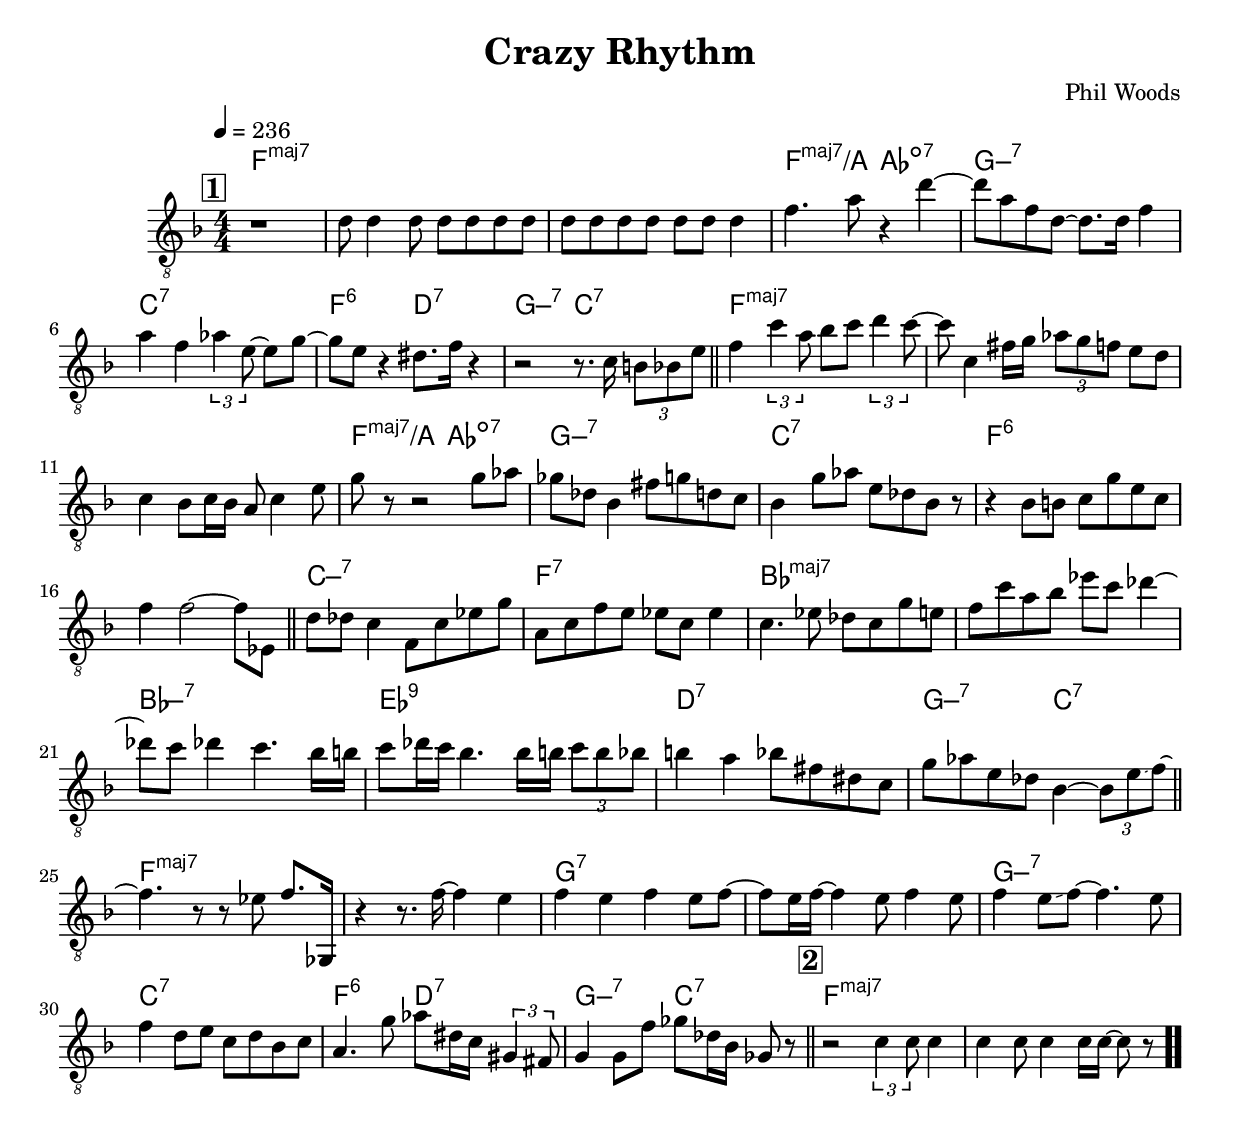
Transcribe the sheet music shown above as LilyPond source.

\version "2.13.2"

#(ly:set-option 'point-and-click #f)

\header {
  title = "Crazy Rhythm"
  composer = "Phil Woods"
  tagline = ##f
}
global =
{
    \override Staff.TimeSignature #'style = #'()
    \time 4/4
    \clef "treble_8"
    \key f \major
    \override Rest #'direction = #'0
    \override MultiMeasureRest #'staff-position = #0
}
\score
{
<<
    \transpose c' c'

    \new ChordNames { \chords {
      \set majorSevenSymbol = \markup { "maj7" }
      \set minorChordModifier = \markup { \char ##x2013 }
      
      | f1:maj | s1 | s1 | f2:maj/a aes2:dim7 | g1:min7 | c1:7 | f2:6 d2:7 | g2:min7 c2:7 
      | f1:maj | s1 | s1 | f2:maj/a aes2:dim7 | g1:min7 | c1:7 | f1:6 | s1 
      | c1:min7 | f1:7 | bes1:maj | s1 | bes1:min7 | es1:9 | d1:7 | g2:min7 c2:7 
      | f1:maj | s1 | g1:7 | s1 | g1:min7 | c1:7 | f2:6 d2:7 | g2:min7 c2:7 
      | f1:maj|
      }
      }

    \new Staff
    <<
    \transpose c' c'

    {
      \global
  		%\override Score.MetronomeMark #'transparent = ##t
  		%\override Score.MetronomeMark #'stencil = ##f
  		
  		\override HorizontalBracket #'direction = #UP
  		\override HorizontalBracket #'bracket-flare = #'(0 . 0)
  		
  		\override TextSpanner #'dash-fraction = #1.0
  		\override TextSpanner #'bound-details #'left #'text = \markup{ \concat{\draw-line #'(0 . -1.0) \draw-line #'(1.0 . 0) }}
  		\override TextSpanner #'bound-details #'right #'text = \markup{ \concat{ \draw-line #'(1.0 . 0) \draw-line #'(0 . -1.0) }}
          \set Score.markFormatter = #format-mark-box-numbers


      \tempo 4 = 236
      \set Score.currentBarNumber = #1
     
      \bar "||" \mark \default r1 
      | d'8 d'4 d'8 d'8 d'8 d'8 d'8 
      | d'8 d'8 d'8 d'8 d'8 d'8 d'4 
      | f'4. a'8 r4 d''4~ 
      | d''8 a'8 f'8 d'8~ d'8. d'16 f'4 
      | a'4 f'4 \tuplet 3/2 {aes'4 e'8~} e'8 g'8~ 
      | g'8 e'8 r4 dis'8. f'16 r4 
      | r2 r8. c'16 \tuplet 3/2 {b8 bes8 e'8} 
      \bar "||" f'4 \tuplet 3/2 {c''4 a'8} bes'8 c''8 \tuplet 3/2 {d''4 c''8~} 
      | c''8 c'4 fis'16 g'16 \tuplet 3/2 {aes'8 g'8 f'8} e'8 d'8 
      | c'4 bes8 c'16 bes16 a8 c'4 e'8 
      | g'8 r8 r2 g'8 aes'8 
      | ges'8 des'8 bes4 fis'8 g'8 d'8 c'8 
      | bes4 g'8 aes'8 e'8 des'8 bes8 r8 
      | r4 bes8 b8 c'8 g'8 e'8 c'8 
      | f'4 f'2~ f'8 es8 
      \bar "||" d'8 des'8 c'4 f8 c'8 es'8 g'8 
      | a8 c'8 f'8 e'8 es'8 c'8 es'4 
      | c'4. es'8 des'8 c'8 g'8 e'8 
      | f'8 c''8 a'8 bes'8 es''8 c''8 des''4~ 
      | des''8 c''8 des''4 c''4. bes'16 b'16 
      | c''8 des''16 c''16 bes'4. bes'16 b'16 \tuplet 3/2 {c''8 b'8 bes'8} 
      | b'4 a'4 bes'8 fis'8 dis'8 c'8 
      | g'8 aes'8 e'8 des'8 bes4~ \tuplet 3/2 {bes8 e'8\glissando  f'8~} 
      \bar "||" f'4. r8 r8 es'8 f'8. ges,16 
      | r4 r8. f'16~ f'4 e'4 
      | f'4 e'4 f'4 e'8 f'8~ 
      | f'8 e'16 f'16~ f'4 e'8 f'4 e'8 
      | f'4 e'8\glissando  f'8~ f'4. e'8 
      | f'4 d'8 e'8 c'8 d'8 bes8 c'8 
      | a4. g'8\glissando  aes'8 dis'16 c'16 \tuplet 3/2 {gis4 fis8} 
      | g4 g8 f'8\glissando  ges'8 des'16 bes16 ges8 r8 
      \bar "||" \mark \default r2 \tuplet 3/2 {c'4 c'8} c'4 
      | c'4 c'8 c'4 c'16 c'16~ c'8 r8\bar  ".."
    }
    >>
>>    
}
